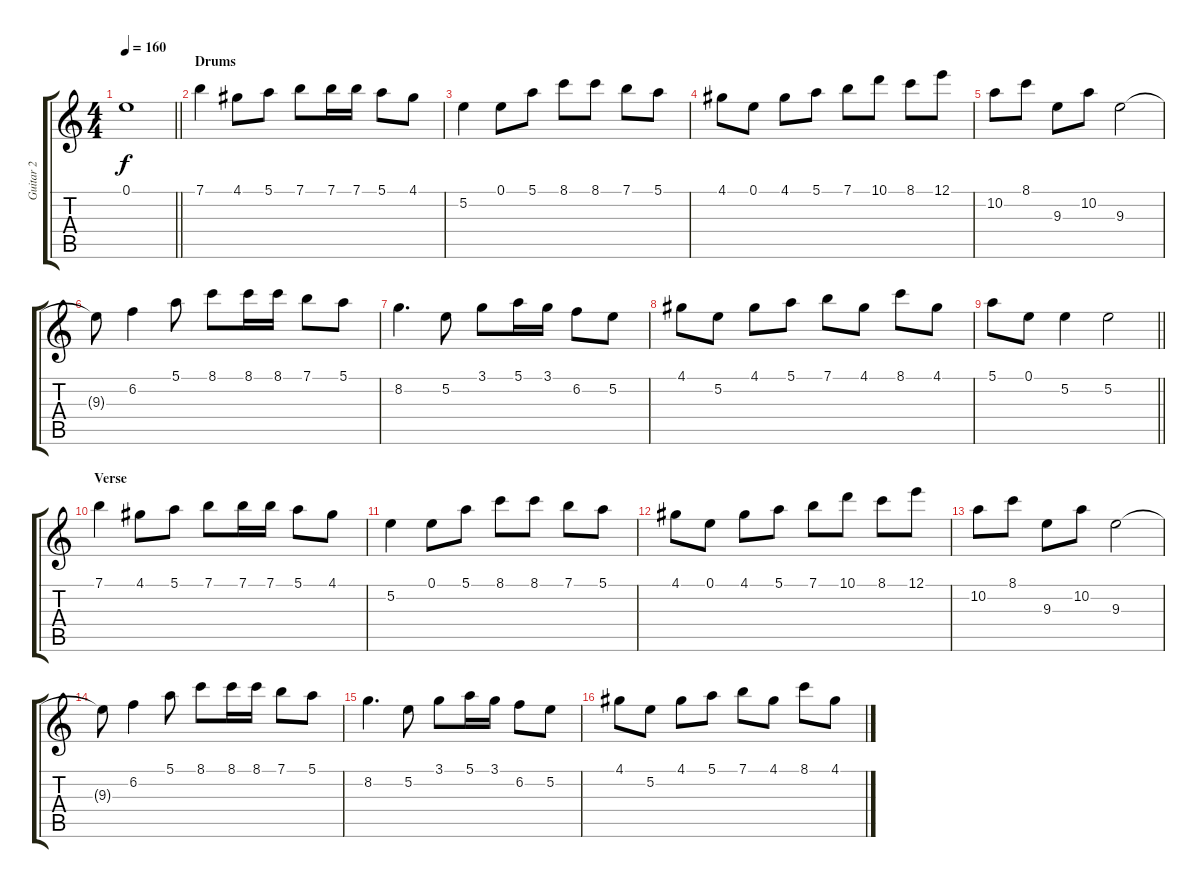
\track ("Guitar 2" "Guitar 2") {instrument acousticguitarsteel}
\staff {score tabs}
\tuning (E4 B3 G3 D3 A2 E2) {hide}
\ts (4 4)
\tempo 160
\clef g2
\barLineRight lightlight
\ks c
0.1.1{dy f} |
\section ("" "Drums")
7.1.4 4.1.8 5.1.8 7.1.8 7.1.16 7.1.16 5.1.8 4.1.8 |
5.2.4 0.1.8 5.1.8 8.1.8 8.1.8 7.1.8 5.1.8 |
4.1.8 0.1.8 4.1.8 5.1.8 7.1.8 10.1.8 8.1.8 12.1.8 |
10.2.8 8.1.8 9.3.8 10.2.8 9.3.2 |
9.3{t}.8 6.2.4 5.1.8 8.1.8 8.1.16 8.1.16 7.1.8 5.1.8 |
8.2.4{d} 5.2.8 3.1.8 5.1.16 3.1.16 6.2.8 5.2.8 |
4.1.8 5.2.8 4.1.8 5.1.8 7.1.8 4.1.8 8.1.8 4.1.8 |
\barLineRight lightlight
5.1.8 0.1.8 5.2.4 5.2.2 |
\section ("" "Verse")
7.1.4 4.1.8 5.1.8 7.1.8 7.1.16 7.1.16 5.1.8 4.1.8 |
5.2.4 0.1.8 5.1.8 8.1.8 8.1.8 7.1.8 5.1.8 |
4.1.8 0.1.8 4.1.8 5.1.8 7.1.8 10.1.8 8.1.8 12.1.8 |
10.2.8 8.1.8 9.3.8 10.2.8 9.3.2 |
9.3{t}.8 6.2.4 5.1.8 8.1.8 8.1.16 8.1.16 7.1.8 5.1.8 |
8.2.4{d} 5.2.8 3.1.8 5.1.16 3.1.16 6.2.8 5.2.8 |
4.1.8 5.2.8 4.1.8 5.1.8 7.1.8 4.1.8 8.1.8 4.1.8
